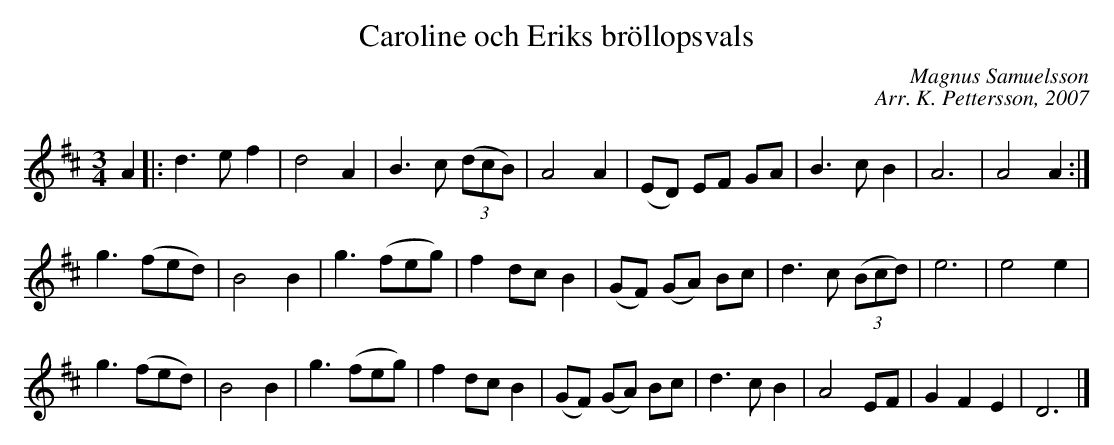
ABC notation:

X:1
T: Caroline och Eriks bröllopsvals
C: Magnus Samuelsson
C: Arr. K. Pettersson, 2007
M: 3/4
L: 1/4
K: D
V:1
A |: d>ef | d2A | B>c ((3d/c/B/) | A2A | (E/D/) E/F/ G/A/ | B>cB | A3 | A2A :|
g>(fe/d/) | B2B | g>(fe/g/) | fd/c/B | (G/F/) (G/A/) B/c/ | d>c ((3B/c/d/) | e3 | e2e |
g>(fe/d/) | B2B | g>(fe/g/) | fd/c/B | (G/F/) (G/A/) B/c/ | d>cB | A2E/F/ | GFE | D3 |]
